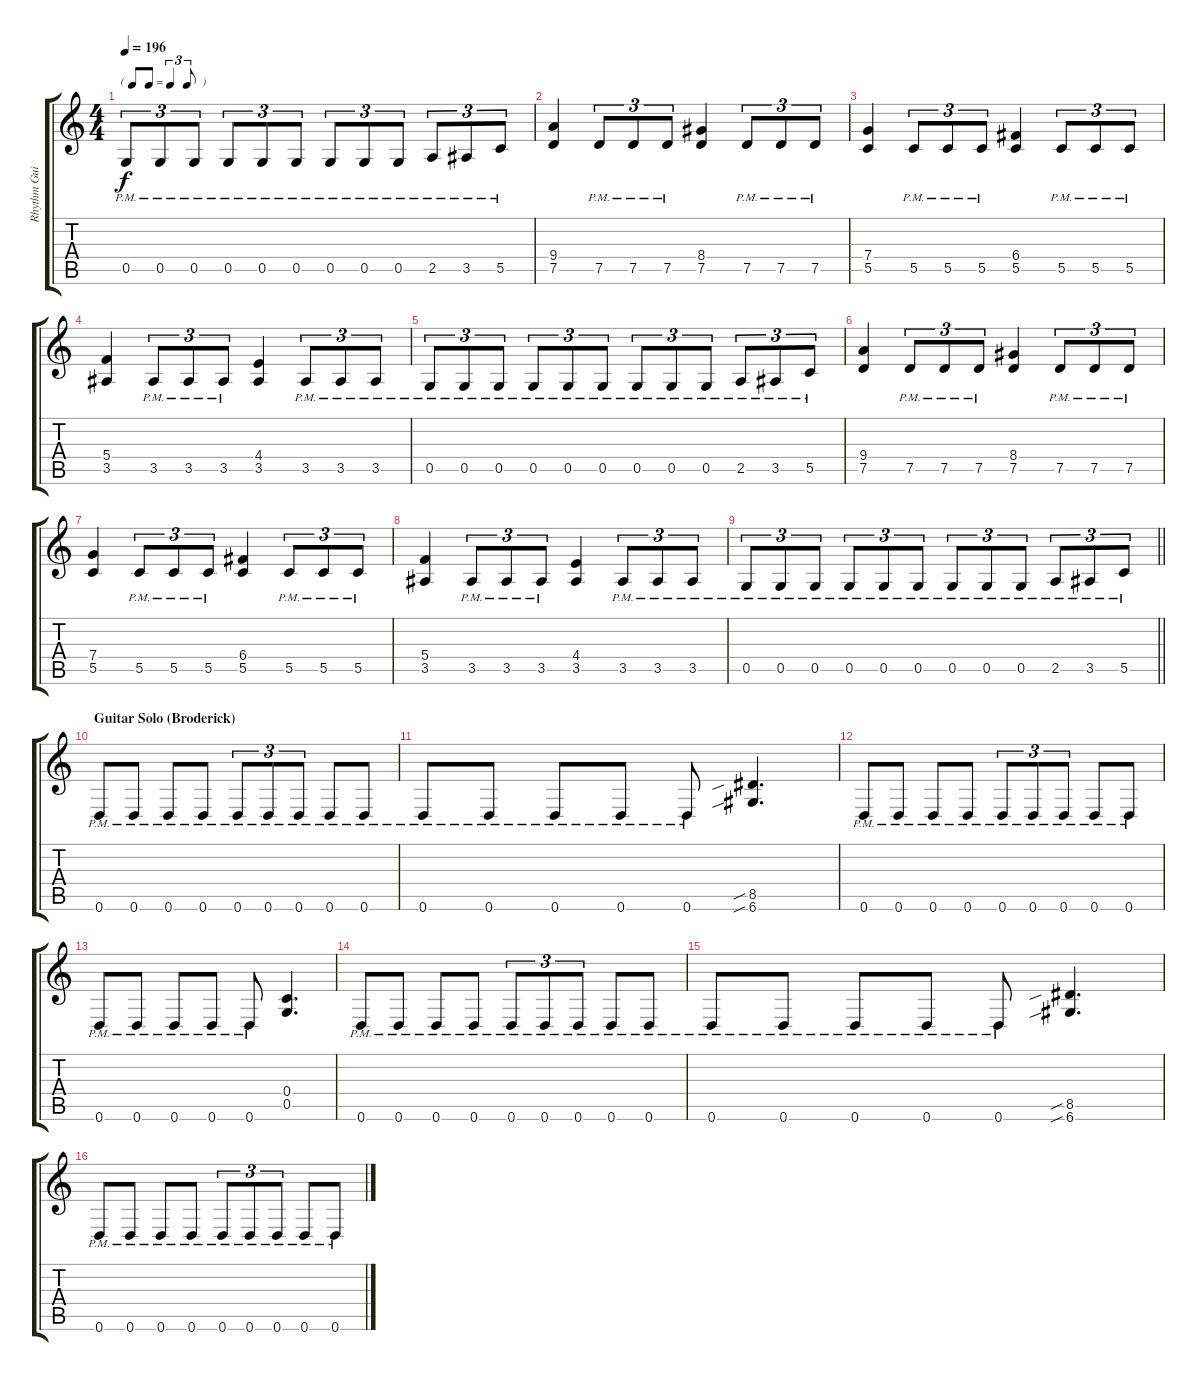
\track ("Rhythm Guitar 1" "Rhythm Gui") {instrument distortionguitar}
\staff {score tabs}
\tuning (D4 A3 F3 C3 G2 D2) {hide}
\ts (4 4)
\tf triplet8th
\tempo 196
\clef g2
\ks c
0.5{pm}.8{tu (3 2) dy f} 0.5{pm}.8{tu (3 2)} 0.5{pm}.8{tu (3 2)} 0.5{pm}.8{tu (3 2)} 0.5{pm}.8{tu (3 2)} 0.5{pm}.8{tu (3 2)} 0.5{pm}.8{tu (3 2)} 0.5{pm}.8{tu (3 2)} 0.5{pm}.8{tu (3 2)} 2.5{pm}.8{tu (3 2)} 3.5{pm}.8{tu (3 2)} 5.5{pm}.8{tu (3 2)} |
(9.4 7.5).4 7.5{pm}.8{tu (3 2)} 7.5{pm}.8{tu (3 2)} 7.5{pm}.8{tu (3 2)} (8.4 7.5).4 7.5{pm}.8{tu (3 2)} 7.5{pm}.8{tu (3 2)} 7.5{pm}.8{tu (3 2)} |
(7.4 5.5).4 5.5{pm}.8{tu (3 2)} 5.5{pm}.8{tu (3 2)} 5.5{pm}.8{tu (3 2)} (6.4 5.5).4 5.5{pm}.8{tu (3 2)} 5.5{pm}.8{tu (3 2)} 5.5{pm}.8{tu (3 2)} |
(5.4 3.5).4 3.5{pm}.8{tu (3 2)} 3.5{pm}.8{tu (3 2)} 3.5{pm}.8{tu (3 2)} (4.4 3.5).4 3.5{pm}.8{tu (3 2)} 3.5{pm}.8{tu (3 2)} 3.5{pm}.8{tu (3 2)} |
0.5{pm}.8{tu (3 2)} 0.5{pm}.8{tu (3 2)} 0.5{pm}.8{tu (3 2)} 0.5{pm}.8{tu (3 2)} 0.5{pm}.8{tu (3 2)} 0.5{pm}.8{tu (3 2)} 0.5{pm}.8{tu (3 2)} 0.5{pm}.8{tu (3 2)} 0.5{pm}.8{tu (3 2)} 2.5{pm}.8{tu (3 2)} 3.5{pm}.8{tu (3 2)} 5.5{pm}.8{tu (3 2)} |
(9.4 7.5).4 7.5{pm}.8{tu (3 2)} 7.5{pm}.8{tu (3 2)} 7.5{pm}.8{tu (3 2)} (8.4 7.5).4 7.5{pm}.8{tu (3 2)} 7.5{pm}.8{tu (3 2)} 7.5{pm}.8{tu (3 2)} |
(7.4 5.5).4 5.5{pm}.8{tu (3 2)} 5.5{pm}.8{tu (3 2)} 5.5{pm}.8{tu (3 2)} (6.4 5.5).4 5.5{pm}.8{tu (3 2)} 5.5{pm}.8{tu (3 2)} 5.5{pm}.8{tu (3 2)} |
(5.4 3.5).4 3.5{pm}.8{tu (3 2)} 3.5{pm}.8{tu (3 2)} 3.5{pm}.8{tu (3 2)} (4.4 3.5).4 3.5{pm}.8{tu (3 2)} 3.5{pm}.8{tu (3 2)} 3.5{pm}.8{tu (3 2)} |
\barLineRight lightlight
0.5{pm}.8{tu (3 2)} 0.5{pm}.8{tu (3 2)} 0.5{pm}.8{tu (3 2)} 0.5{pm}.8{tu (3 2)} 0.5{pm}.8{tu (3 2)} 0.5{pm}.8{tu (3 2)} 0.5{pm}.8{tu (3 2)} 0.5{pm}.8{tu (3 2)} 0.5{pm}.8{tu (3 2)} 2.5{pm}.8{tu (3 2)} 3.5{pm}.8{tu (3 2)} 5.5{pm}.8{tu (3 2)} |
\section ("" "Guitar Solo (Broderick)")
0.6{pm}.8 0.6{pm}.8 0.6{pm}.8 0.6{pm}.8 0.6{pm}.8{tu (3 2)} 0.6{pm}.8{tu (3 2)} 0.6{pm}.8{tu (3 2)} 0.6{pm}.8 0.6{pm}.8 |
0.6{pm}.8 0.6{pm}.8 0.6{pm}.8 0.6{pm}.8 0.6{pm}.8 (8.5{sib} 6.6{sib}).4{d} |
0.6{pm}.8 0.6{pm}.8 0.6{pm}.8 0.6{pm}.8 0.6{pm}.8{tu (3 2)} 0.6{pm}.8{tu (3 2)} 0.6{pm}.8{tu (3 2)} 0.6{pm}.8 0.6{pm}.8 |
0.6{pm}.8 0.6{pm}.8 0.6{pm}.8 0.6{pm}.8 0.6{pm}.8 (0.4 0.5).4{d} |
0.6{pm}.8 0.6{pm}.8 0.6{pm}.8 0.6{pm}.8 0.6{pm}.8{tu (3 2)} 0.6{pm}.8{tu (3 2)} 0.6{pm}.8{tu (3 2)} 0.6{pm}.8 0.6{pm}.8 |
0.6{pm}.8 0.6{pm}.8 0.6{pm}.8 0.6{pm}.8 0.6{pm}.8 (8.5{sib} 6.6{sib}).4{d} |
0.6{pm}.8 0.6{pm}.8 0.6{pm}.8 0.6{pm}.8 0.6{pm}.8{tu (3 2)} 0.6{pm}.8{tu (3 2)} 0.6{pm}.8{tu (3 2)} 0.6{pm}.8 0.6{pm}.8
